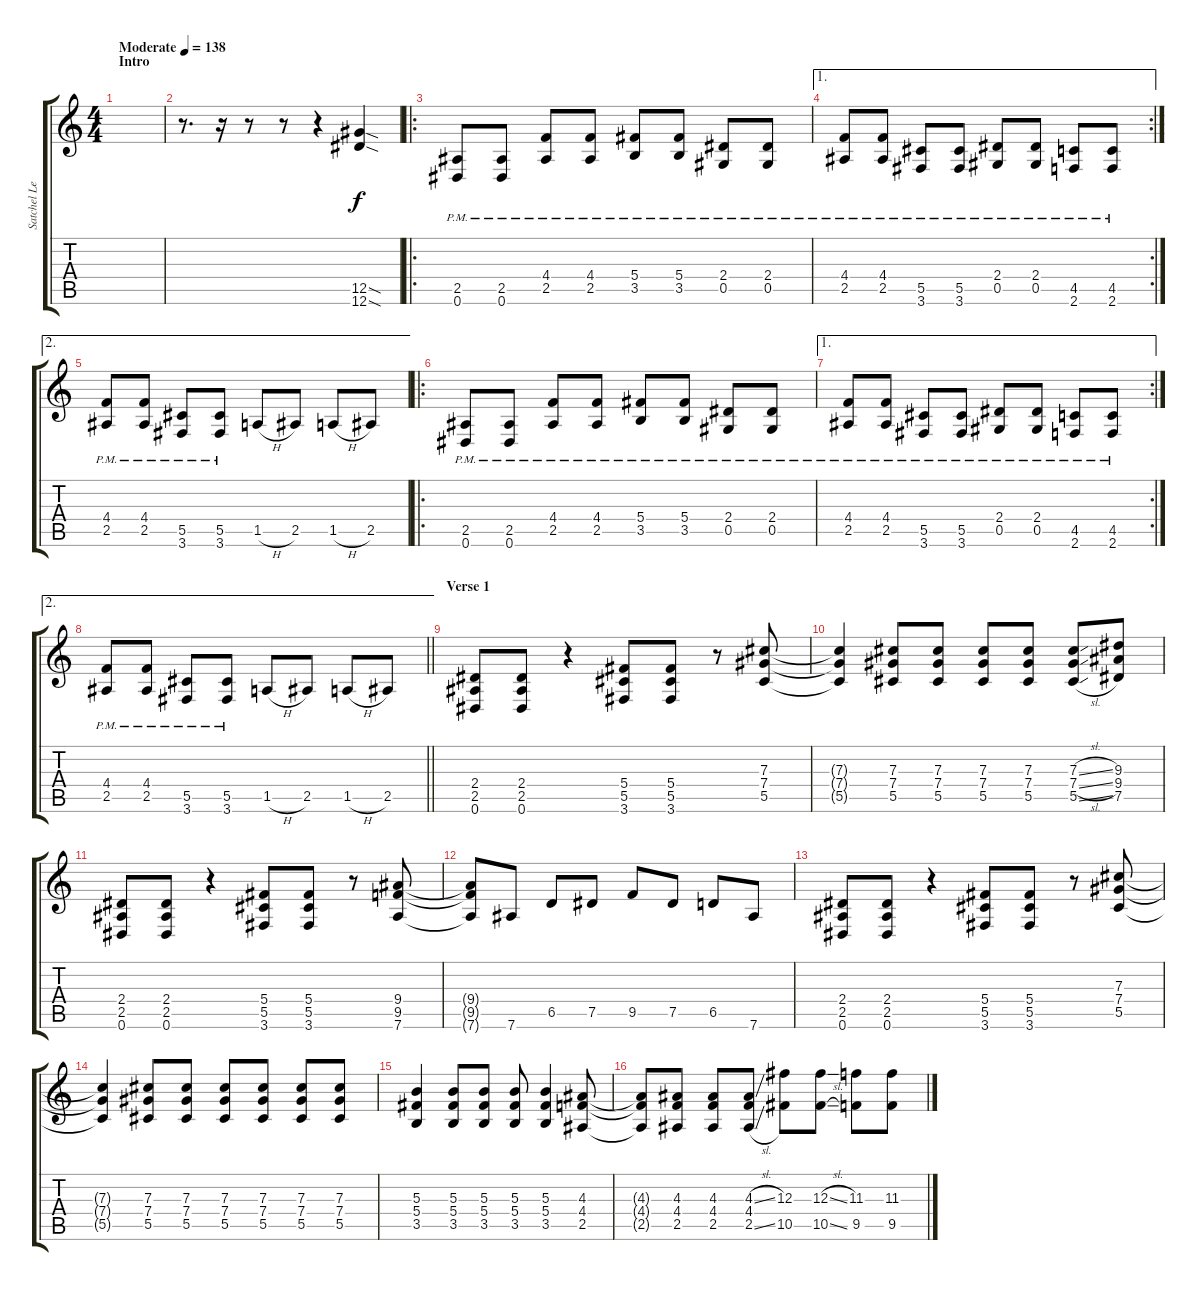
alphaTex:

\track ("Satchel Lead" "Satchel Le") {instrument distortionguitar}
\staff {score tabs}
\tuning (Eb4 Bb3 Gb3 Db3 Ab2 Eb2) {hide}
\ts (4 4)
\section ("" "Intro")
\tempo (138 "Moderate")
\clef g2
\ks c
|
r.8{d} r.16 r.8 r.8 r.4 (12.5{sod} 12.6{sod}).4 |
\ro
(2.5{pm} 0.6{pm}).8 (2.5{pm} 0.6{pm}).8 (4.4{pm} 2.5{pm}).8 (4.4{pm} 2.5{pm}).8 (5.4{pm} 3.5{pm}).8 (5.4{pm} 3.5{pm}).8 (2.4{pm} 0.5{pm}).8 (2.4{pm} 0.5{pm}).8 |
\ae 1
\rc 2
(4.4{pm} 2.5{pm}).8 (4.4{pm} 2.5{pm}).8 (5.5{pm} 3.6{pm}).8 (5.5{pm} 3.6{pm}).8 (2.4{pm} 0.5{pm}).8 (2.4{pm} 0.5{pm}).8 (4.5{pm} 2.6{pm}).8 (4.5{pm} 2.6{pm}).8 |
\ae 2
(4.4{pm} 2.5{pm}).8 (4.4{pm} 2.5{pm}).8 (5.5{pm} 3.6{pm}).8 (5.5{pm} 3.6{pm}).8 1.5{h}.8 2.5.8 1.5{h}.8 2.5.8 |
\ro
(2.5{pm} 0.6{pm}).8 (2.5{pm} 0.6{pm}).8 (4.4{pm} 2.5{pm}).8 (4.4{pm} 2.5{pm}).8 (5.4{pm} 3.5{pm}).8 (5.4{pm} 3.5{pm}).8 (2.4{pm} 0.5{pm}).8 (2.4{pm} 0.5{pm}).8 |
\ae 1
\rc 2
(4.4{pm} 2.5{pm}).8 (4.4{pm} 2.5{pm}).8 (5.5{pm} 3.6{pm}).8 (5.5{pm} 3.6{pm}).8 (2.4{pm} 0.5{pm}).8 (2.4{pm} 0.5{pm}).8 (4.5{pm} 2.6{pm}).8 (4.5{pm} 2.6{pm}).8 |
\ae 2
\barLineRight lightlight
(4.4{pm} 2.5{pm}).8 (4.4{pm} 2.5{pm}).8 (5.5{pm} 3.6{pm}).8 (5.5{pm} 3.6{pm}).8 1.5{h}.8 2.5.8 1.5{h}.8 2.5.8 |
\section ("" "Verse 1")
(2.4 2.5 0.6).8 (2.4 2.5 0.6).8 r.4 (5.4 5.5 3.6).8 (5.4 5.5 3.6).8 r.8 (7.3 7.4 5.5).8 |
(7.3{t} 7.4{t} 5.5{t}).4 (7.3 7.4 5.5).8 (7.3 7.4 5.5).8 (7.3 7.4 5.5).8 (7.3 7.4 5.5).8 (7.3{sl} 7.4{sl} 5.5{sl}).8 (9.3 9.4 7.5).8 |
(2.4 2.5 0.6).8 (2.4 2.5 0.6).8 r.4 (5.4 5.5 3.6).8 (5.4 5.5 3.6).8 r.8 (9.4 9.5 7.6).8 |
(9.4{t} 9.5{t} 7.6{t}).8 7.6.8 6.5.8 7.5.8 9.5.8 7.5.8 6.5.8 7.6.8 |
(2.4 2.5 0.6).8 (2.4 2.5 0.6).8 r.4 (5.4 5.5 3.6).8 (5.4 5.5 3.6).8 r.8 (7.3 7.4 5.5).8 |
(7.3{t} 7.4{t} 5.5{t}).4 (7.3 7.4 5.5).8 (7.3 7.4 5.5).8 (7.3 7.4 5.5).8 (7.3 7.4 5.5).8 (7.3 7.4 5.5).8 (7.3 7.4 5.5).8 |
(5.3 5.4 3.5).4 (5.3 5.4 3.5).8 (5.3 5.4 3.5).8 (5.3 5.4 3.5).8 (5.3 5.4 3.5).4 (4.3 4.4 2.5).8 |
(4.3{t} 4.4{t} 2.5{t}).8 (4.3 4.4 2.5).8 (4.3 4.4 2.5).8 (4.3{sl} 4.4 2.5{sl}).8 (12.3 10.5).8 (12.3{sl} 10.5{sl}).8 (11.3 9.5).8 (11.3 9.5).8
